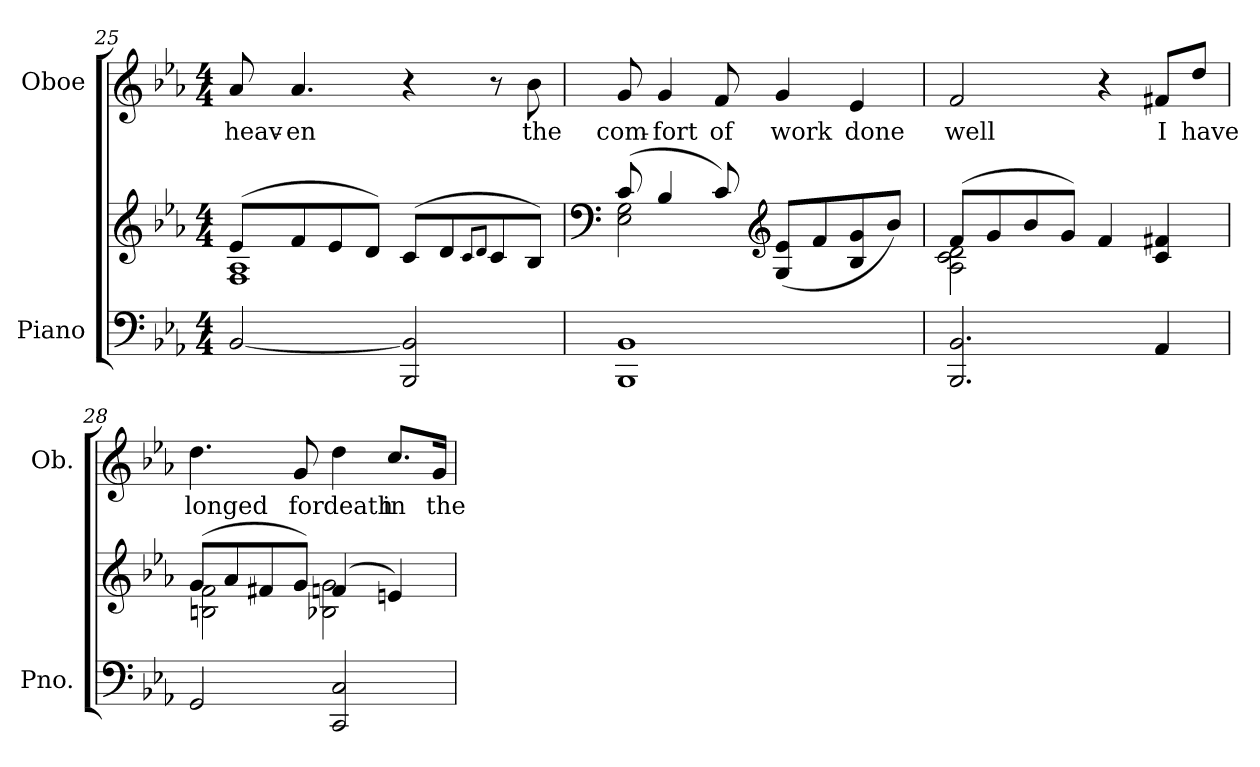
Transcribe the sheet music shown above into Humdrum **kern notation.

**kern	**kern	**kern	**text
*part2	*part2	*part1	*part1
*staff3	*staff2	*staff1	*staff1
*I"Piano	*	*I"Oboe	*
*I'Pno.	*	*I'Ob.	*
*clefF4	*clefG2	*clefG2	*
*k[b-e-a-]	*k[b-e-a-]	*k[b-e-a-]	*
*M4/4	*M4/4	*M4/4	*
=25	=25	=25	=25
*	*^	*	*
!	!	!	!	!LO:LY:b
[2BB-/	(8e-/L	1F 1A-	8a-/	heav-
!	!	!	!	!LO:LY:b
.	8f/	.	4.a-/	-en
.	8e-/	.	.	.
.	8d/J)	.	.	.
2BBB-/ 2BB-/]	(8c/L	.	4r	.
.	8d/	.	.	.
.	8qc/L	.	.	.
.	8qd/J	.	.	.
.	8c/	.	8r	.
!	!	!	!	!LO:LY:b
.	8B-/J)	.	8b-\	the
!!LO:PB:g=z
=26	=26	=26	=26	=26
*	*clefF4	*	*	*
!	!	!	!	!LO:LY:b
1BBB- 1BB-	(8c/	2E-\ 2G\	8g/	com-
!	!	!	!	!LO:LY:b
.	4B-/	.	4g/	-fort
!	!	!	!	!LO:LY:b
.	8c/)	.	8f/	of
*	*clefG2	*	*	*
!	!	!	!	!LO:LY:b
.	(8G/ 8e-/L	2ryy	4g/	work
.	8f/	.	.	.
!	!	!	!	!LO:LY:b
.	8B-/ 8g/	.	4e-/	done
.	8b-/J)	.	.	.
=27	=27	=27	=27	=27
!	!	!	!	!LO:LY:b
2.BBB-/ 2.BB-/	(8f/L	2A-\ 2c\ 2d\	2f/	well
.	8g/	.	.	.
.	8b-/	.	.	.
.	8g/J)	.	.	.
.	4f/	2ryy	4r	.
!	!	!	!	!LO:LY:b
4AA-/	4c/ 4f#X/	.	8f#X/L	I
!	!	!	!	!LO:LY:b
.	.	.	8dd/J	have
=28	=28	=28	=28	=28
!	!	!	!	!LO:LY:b
2GG/	(8g/L	2Bn\ 2f\	4.dd\	longed
.	8a-/	.	.	.
.	8f#X/	.	.	.
!	!	!	!	!LO:LY:b
.	8g/J)	.	8g/	for
!	!	!	!	!LO:LY:b
2CC/ 2C/	(4fn/	2B-X\ 2g\	4dd\	death
!	!	!	!	!LO:LY:b
.	4en/)	.	8.cc/L	in
!	!	!	!	!LO:LY:b
.	.	.	16g/Jk	the
*	*v	*v	*	*
=	=	=	=
*-	*-	*-	*-
